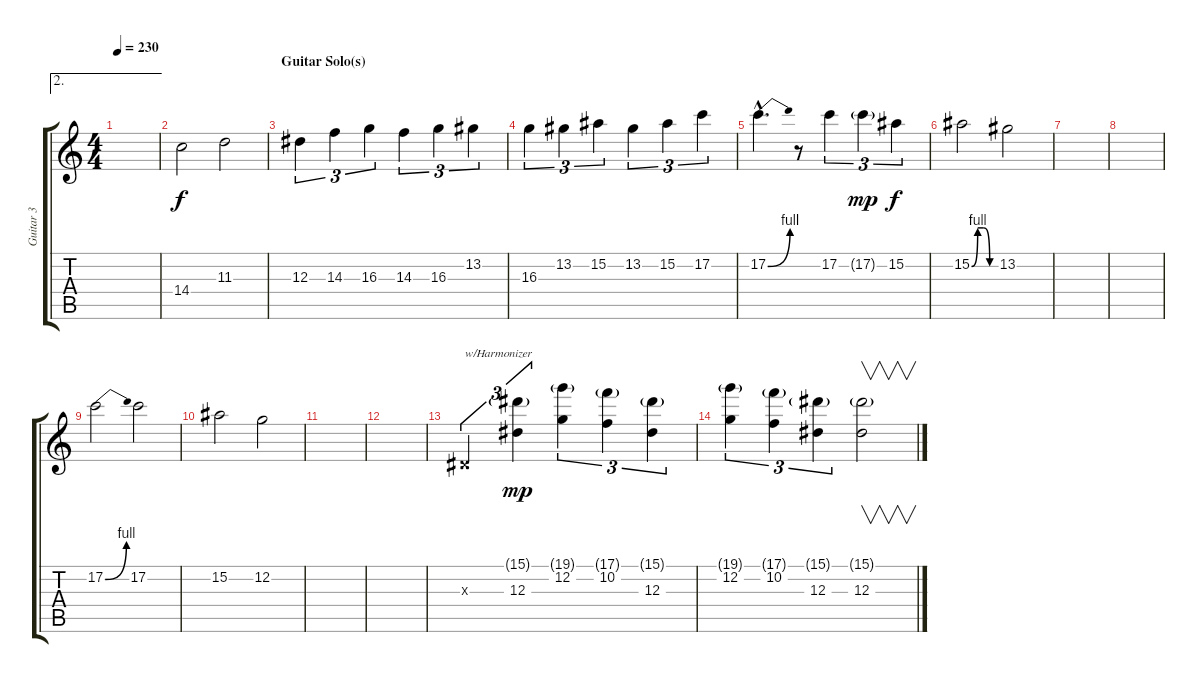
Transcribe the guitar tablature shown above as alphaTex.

\track ("Guitar 3" "Guitar 3") {instrument distortionguitar}
\staff {score tabs}
\tuning (C4 G3 Eb3 Bb2 F2 C2) {hide}
\ae 2
\ts (4 4)
\tempo 230
\clef g2
\ks c
|
14.4.2 11.3.2 |
\section ("" "Guitar Solo(s)")
12.3.4{tu (3 2)} 14.3.4{tu (3 2)} 16.3.4{tu (3 2)} 14.3.4{tu (3 2)} 16.3.4{tu (3 2)} 13.2.4{tu (3 2)} |
16.3.4{tu (3 2)} 13.2.4{tu (3 2)} 15.2.4{tu (3 2)} 13.2.4{tu (3 2)} 15.2.4{tu (3 2)} 17.2.4{tu (3 2)} |
17.2{be (bend 0 0 60 4) hac}.4{d} r.8 17.2.4{tu (3 2)} 17.2{g}.4{tu (3 2) dy mp} 15.2.4{tu (3 2) dy f} |
15.2{be (custom 0 0 15 4 30 4 45 0 60 0)}.2 13.2.2 |
|
|
17.2{be (bend 0 0 60 4)}.2 17.2.2 |
15.2.2 12.2.2 |
|
|
0.3{x}.2{tu (3 2) txt "w/Harmonizer"} (15.1{g} 12.3).4{tu (3 2) dy mp} (19.1{g} 12.2).4{tu (3 2)} (17.1{g} 10.2).4{tu (3 2)} (15.1{g} 12.3).4{tu (3 2)} |
(19.1{g} 12.2).4{tu (3 2)} (17.1{g} 10.2).4{tu (3 2)} (15.1{g} 12.3).4{tu (3 2)} (15.1{g} 12.3).2{v}
